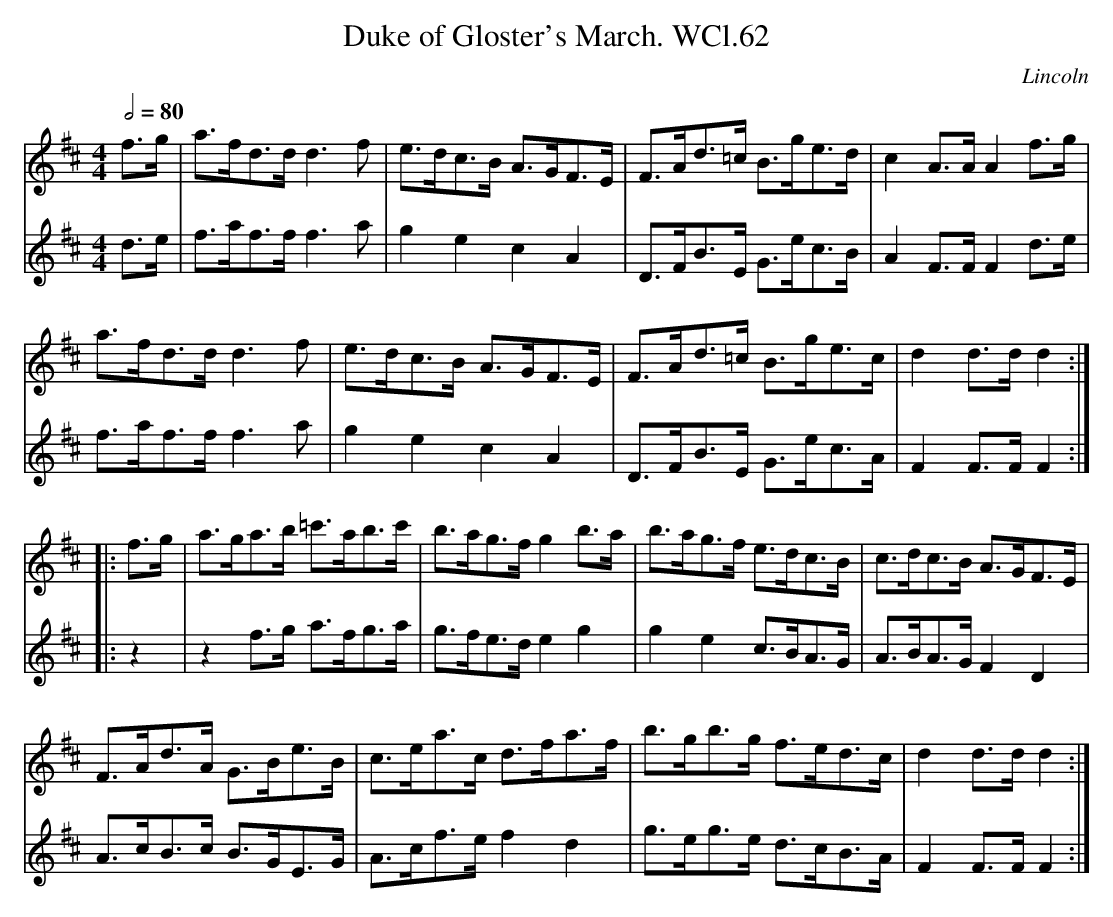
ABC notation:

X:1
T:Duke of Gloster's March. WCl.62
M:4/4
L:1/8
Q:1/2=80
O:Lincoln
K:D
[V:1]f>g|a>fd>d d3f|e>dc>B A>GF>E|F>Ad>=c B>ge>d|c2A>A A2f>g|!
[V:2]d>e|f>af>f f3a|g2e2c2A2|D>FB>E G>ec>B|A2F>FF2d>e|!
[V:1]a>fd>d d3f|e>dc>B A>GF>E|F>Ad>=c B>ge>c|d2d>d d2:|!
[V:2]f>af>f f3a|g2e2c2A2|D>FB>E G>ec>A|F2F>FF2:|!
[V:1]|:f>g|a>ga>b =c'>ab>c'|b>ag>f g2b>a|b>ag>f e>dc>B|c>dc>B A>GF>E|!
[V:2]|:z2|z2f>g a>fg>a|g>fe>de2g2|g2e2c>BA>G|A>BA>G F2D2|!
[V:1]F>Ad>A G>Be>B|c>ea>c d>fa>f|b>gb>g f>ed>c|d2 d>d d2:|
[V:2]A>cB>c B>GE>G|A>cf>ef2d2|g>eg>e d>cB>A|F2F>FF2:|
